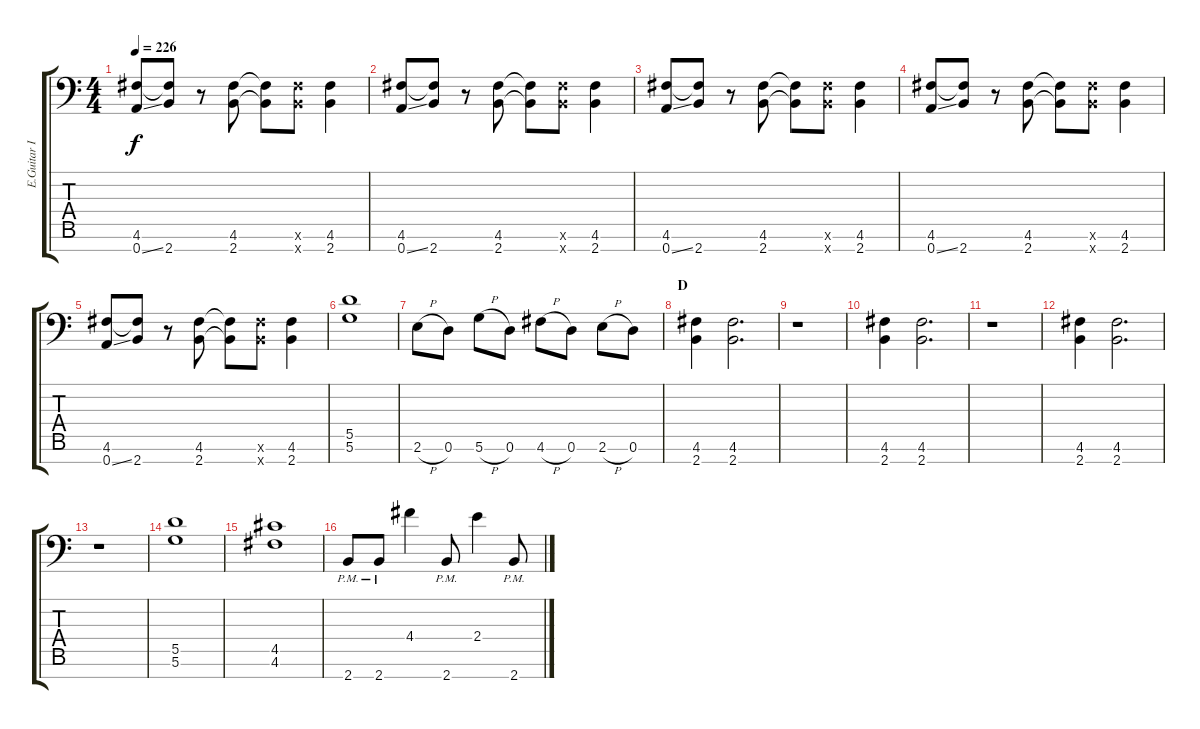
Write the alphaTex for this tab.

\track ("E.Guitar II" "E.Guitar I") {instrument distortionguitar}
\staff {score tabs}
\tuning (E4 B3 G3 D3 A2 D2 A1) {hide}
\ts (4 4)
\tempo 226
\clef f4
\ks c
(4.6 0.7{ss}).8{dy f} (4.6{t} 2.7).8 r.8 (4.6 2.7).8 (4.6{t} 2.7{t}).8 (4.6{x} 2.7{x}).8 (4.6 2.7).4 |
(4.6 0.7{ss}).8 (4.6{t} 2.7).8 r.8 (4.6 2.7).8 (4.6{t} 2.7{t}).8 (4.6{x} 2.7{x}).8 (4.6 2.7).4 |
(4.6 0.7{ss}).8 (4.6{t} 2.7).8 r.8 (4.6 2.7).8 (4.6{t} 2.7{t}).8 (4.6{x} 2.7{x}).8 (4.6 2.7).4 |
(4.6 0.7{ss}).8 (4.6{t} 2.7).8 r.8 (4.6 2.7).8 (4.6{t} 2.7{t}).8 (4.6{x} 2.7{x}).8 (4.6 2.7).4 |
(4.6 0.7{ss}).8 (4.6{t} 2.7).8 r.8 (4.6 2.7).8 (4.6{t} 2.7{t}).8 (4.6{x} 2.7{x}).8 (4.6 2.7).4 |
(5.5 5.6).1 |
2.6{h}.8 0.6.8 5.6{h}.8 0.6.8 4.6{h}.8 0.6.8 2.6{h}.8 0.6.8 |
\section ("" "D")
(4.6 2.7).4 (4.6 2.7).2{d} |
r.1 |
(4.6 2.7).4 (4.6 2.7).2{d} |
r.1 |
(4.6 2.7).4 (4.6 2.7).2{d} |
r.1 |
(5.5 5.6).1 |
(4.5 4.6).1 |
2.7{pm}.8 2.7{pm}.8 4.4.4 2.7{pm}.8 2.4.4 2.7{pm}.8
